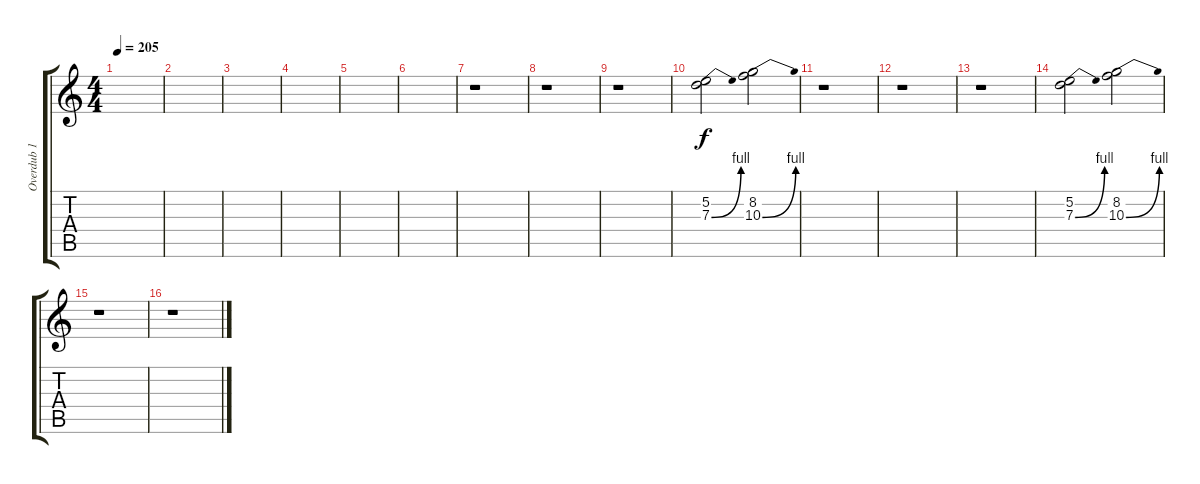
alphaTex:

\track ("Overdub 1" "Overdub 1") {instrument distortionguitar}
\staff {score tabs}
\tuning (E4 B3 G3 D3 A2 E2) {hide}
\ts (4 4)
\tempo 205
\clef g2
\ks c
|
|
|
|
|
|
r.1 |
r.1 |
r.1 |
(5.2 7.3{be (bend 0 0 60 4)}).2 (8.2 10.3{be (bend 0 0 60 4)}).2 |
r.1 |
r.1 |
r.1 |
(5.2 7.3{be (bend 0 0 60 4)}).2 (8.2 10.3{be (bend 0 0 60 4)}).2 |
r.1 |
r.1
